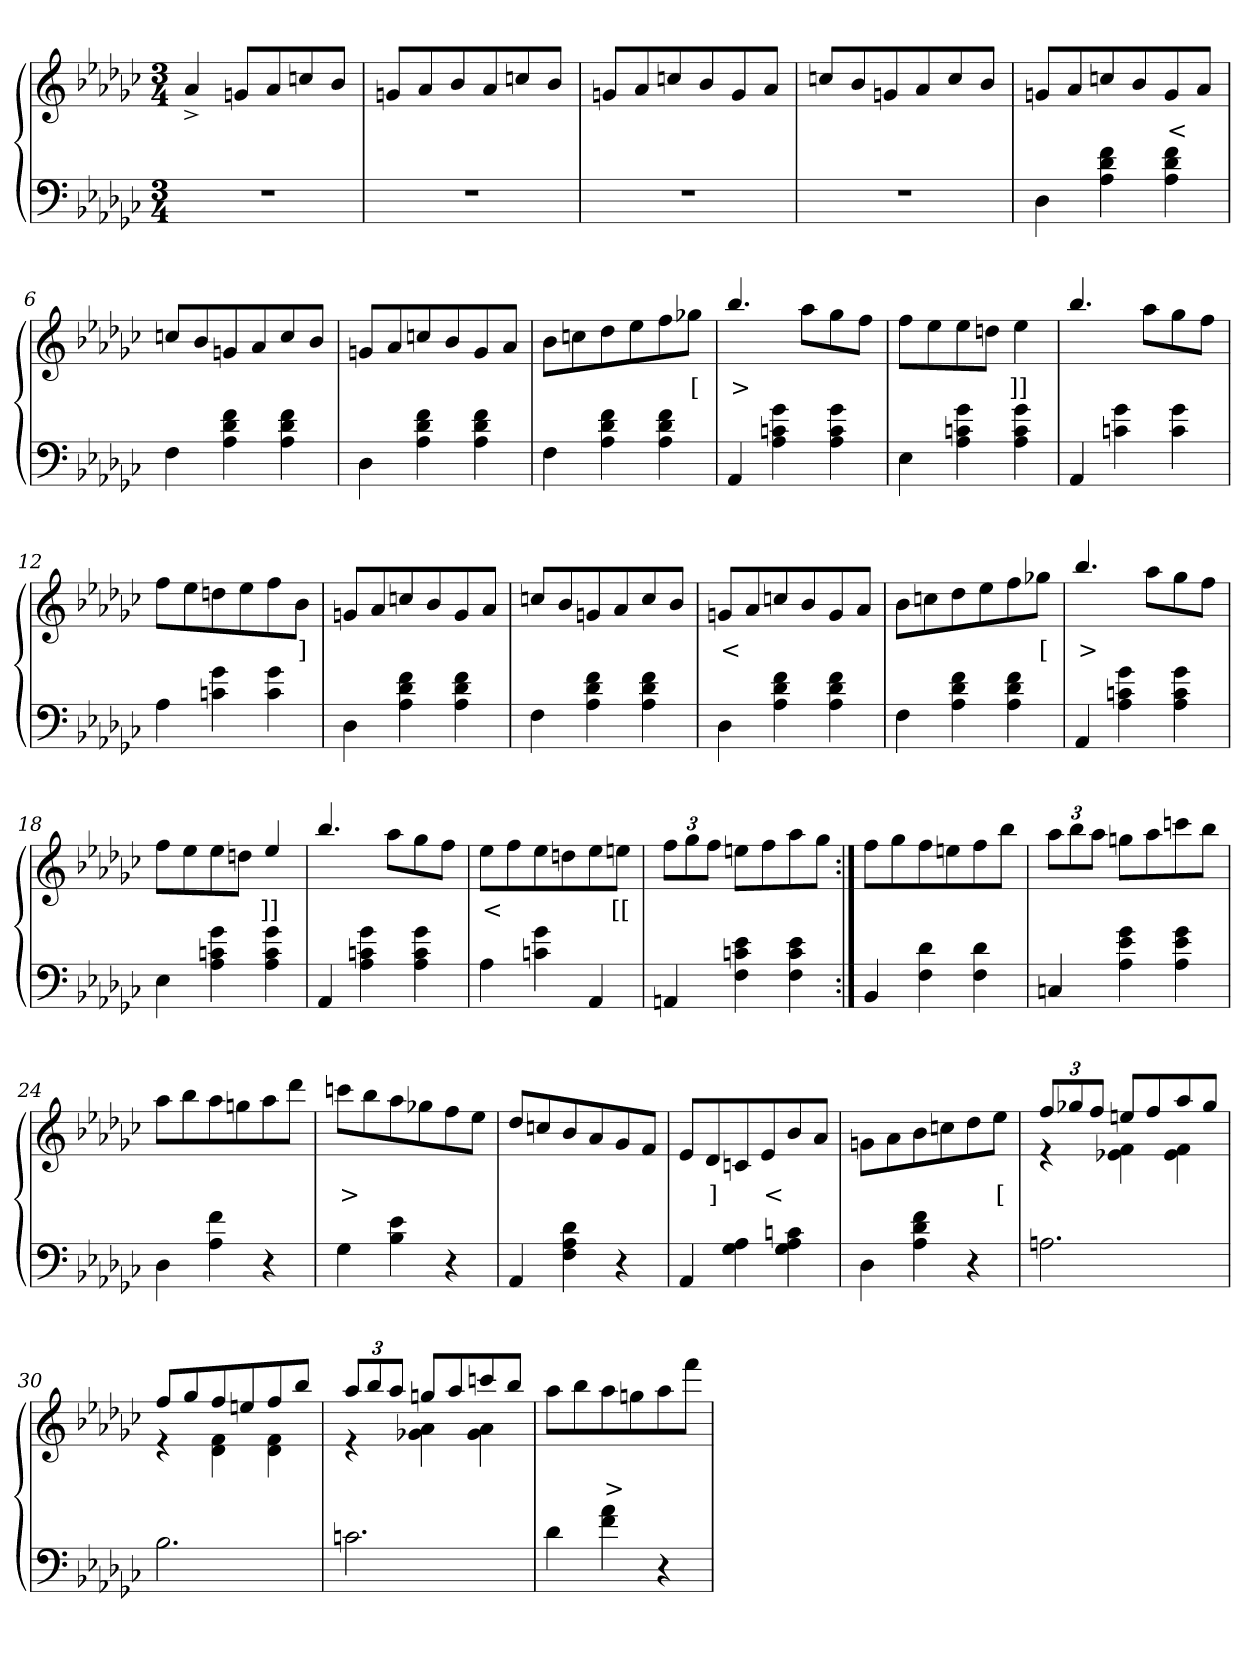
**kern	**kern	**text
*part2	*part1	*part1
*staff2	*staff1	*staff1
*clefF4	*clefG2	*
*k[b-e-a-d-g-c-]	*k[b-e-a-d-g-c-]	*
*M3/4	*M3/4	*
=1	=1	=1
2.r	4a-^>	.
.	8gnL	.
.	8a-	.
.	8ccn	.
.	8b-J	.
=2	=2	=2
2.r	8gnL	.
.	8a-	.
.	8b-	.
.	8a-	.
.	8ccn	.
.	8b-J	.
=3	=3	=3
2.r	8gnL	.
.	8a-	.
.	8ccn	.
.	8b-	.
.	8g	.
.	8a-J	.
=4	=4	=4
2.r	8ccnL	.
.	8b-	.
.	8gn	.
.	8a-	.
.	8cc	.
.	8b-J	.
=5	=5	=5
4D-	8gnL	.
.	8a-	.
4f 4d- 4A-	8ccn	.
.	8b-	.
4f 4d- 4A-	8g	<
.	8a-J	.
=6	=6	=6
4F	8ccnL	.
.	8b-	.
4f 4d- 4A-	8gn	.
.	8a-	.
4f 4d- 4A-	8cc	.
.	8b-J	.
=7	=7	=7
4D-	8gnL	.
.	8a-	.
4f 4d- 4A-	8ccn	.
.	8b-	.
4f 4d- 4A-	8g	.
.	8a-J	.
=8	=8	=8
4F	8b-L	.
.	8ccn	.
4f 4d- 4A-	8dd-	.
.	8ee-	.
4f 4d- 4A-	8ff	.
.	8gg-XJ	[
=9	=9	=9
4AA-	4.bb-/	>
4g- 4cn 4A-	.	.
.	8aa-L	.
4g- 4c 4A-	8gg-	.
.	8ffJ	.
=10	=10	=10
4E-	8ffL	.
.	8ee-	.
4g- 4cn 4A-	8ee-	.
.	8ddnJ	.
4g- 4c 4A-	4ee-	]]
=11	=11	=11
4AA-	4.bb-/	.
4g-\ 4cn\	.	.
.	8aa-L	.
4g-\ 4c\	8gg-	.
.	8ffJ	.
=12	=12	=12
4A-	8ffL	.
.	8ee-	.
4g-\ 4cn\	8ddn	.
.	8ee-	.
4g-\ 4c\	8ff	.
.	8b-J	]
=13	=13	=13
4D-	8gnL	.
.	8a-	.
4f 4d- 4A-	8ccn	.
.	8b-	.
4f 4d- 4A-	8g	.
.	8a-J	.
=14	=14	=14
4F	8ccnL	.
.	8b-	.
4f 4d- 4A-	8gn	.
.	8a-	.
4f 4d- 4A-	8cc	.
.	8b-J	.
=15	=15	=15
4D-	8gnL	<
.	8a-	.
4f 4d- 4A-	8ccn	.
.	8b-	.
4f 4d- 4A-	8g	.
.	8a-J	.
=16	=16	=16
4F	8b-L	.
.	8ccn	.
4f 4d- 4A-	8dd-	.
.	8ee-	.
4f 4d- 4A-	8ff	.
.	8gg-XJ	[
=17	=17	=17
4AA-	4.bb-/	>
4g- 4cn 4A-	.	.
.	8aa-L	.
4g- 4c 4A-	8gg-	.
.	8ffJ	.
=18	=18	=18
4E-	8ffL	.
.	8ee-	.
4g- 4cn 4A-	8ee-	.
.	8ddnJ	.
4g- 4c 4A-	4ee-/	]]
=19	=19	=19
4AA-	4.bb-/	.
4g- 4cn 4A-	.	.
.	8aa-L	.
4g- 4c 4A-	8gg-	.
.	8ffJ	.
=20	=20	=20
4A-	8ee-L	<
.	8ff	.
4g- 4cn	8ee-	.
.	8ddn	.
4AA-	8ee-	.
.	8eenJ	[[
=21	=21	=21
4AAn	12ffL	.
.	12gg-	.
.	12ffJ	.
4e- 4cn 4F	8eenL	.
.	8ff	.
4e- 4c 4F	8aa-	.
.	8gg-J	.
=22:|!	=22:|!	=22:|!
4BB-	8ffL	.
.	8gg-	.
4d- 4F	8ff	.
.	8een	.
4d- 4F	8ff	.
.	8bb-J	.
=23	=23	=23
4Cn	12aa-L	.
.	12bb-	.
.	12aa-J	.
4g- 4e- 4A-	8ggnL	.
.	8aa-	.
4g- 4e- 4A-	8cccn	.
.	8bb-J	.
=24	=24	=24
4D-	8aa-L	.
.	8bb-	.
4f 4A-	8aa-	.
.	8ggn	.
4r	8aa-	.
.	8ddd-J	.
=25	=25	=25
4G-	8cccnL	>
.	8bb-	.
4e- 4B-	8aa-	.
.	8gg-X	.
4r	8ff	.
.	8ee-J	.
=26	=26	=26
4AA-	8dd-L	.
.	8ccn	.
4d- 4A- 4F	8b-	.
.	8a-	.
4r	8g-	.
.	8fJ	.
=27	=27	=27
4AA-	8e-L	.
.	8d-	]
4A- 4G-	8cn	.
.	8e-	<
4cn 4A- 4G-	8b-	.
.	8a-J	.
=28	=28	=28
4D-	8gnL	.
.	8a-	.
4f 4d- 4A-	8b-	.
.	8ccn	.
4r	8dd-	.
.	8ee-J	[
=29	=29	=29
*	*^	*
2.An	12ffL	4r	.
.	12gg-X	.	.
.	12ffJ	.	.
.	8eenL	4f 4e-X	.
.	8ff	.	.
.	8aa-	4f 4e-	.
.	8gg-J	.	.
=30	=30	=30	=30
2.B-	8ffL	4r	.
.	8gg-	.	.
.	8ff	4f 4d-	.
.	8een	.	.
.	8ff	4f 4d-	.
.	8bb-J	.	.
=31	=31	=31	=31
2.cn	12aa-L	4r	.
.	12bb-	.	.
.	12aa-J	.	.
.	8ggnL	4a- 4g-X	.
.	8aa-	.	.
.	8cccn	4a- 4g-	.
.	8bb-J	.	.
*	*v	*v	*
=32	=32	=32
4d-	8aa-L	.
.	8bb-	.
4a-\ 4f\	8aa-	>
.	8ggn	.
4r	8aa-	.
.	8fffJ	.
=	=	=
*-	*-	*-
